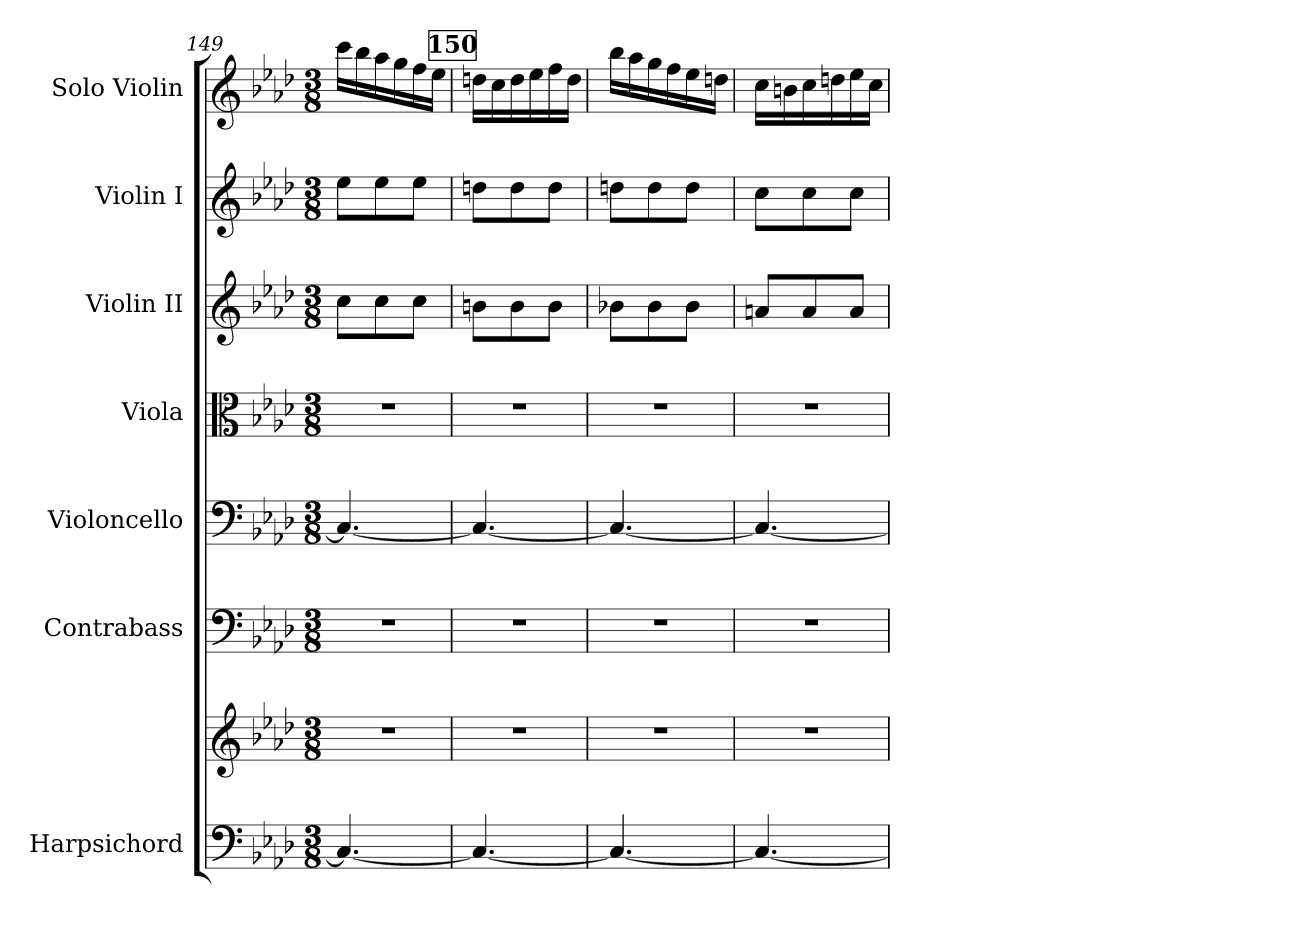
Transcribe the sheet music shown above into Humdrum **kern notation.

**kern	**kern	**kern	**kern	**kern	**kern	**kern	**kern
*part7	*part7	*part6	*part5	*part4	*part3	*part2	*part1
*staff8	*staff7	*staff6	*staff5	*staff4	*staff3	*staff2	*staff1
*I"Harpsichord	*	*I"Contrabass	*I"Violoncello	*I"Viola	*I"Violin II	*I"Violin I	*I"Solo Violin
*I'Hch.	*	*I'Cb.	*I'Vc.	*I'Vla.	*I'Vln. II	*I'Vln. I	*I'Vln.
*clefF4	*clefG2	*clefF4	*clefF4	*clefC3	*clefG2	*clefG2	*clefG2
*	*	*ITrd7c12	*	*	*	*	*
*k[b-e-a-d-]	*k[b-e-a-d-]	*k[b-e-a-d-]	*k[b-e-a-d-]	*k[b-e-a-d-]	*k[b-e-a-d-]	*k[b-e-a-d-]	*k[b-e-a-d-]
*M3/8	*M3/8	*M3/8	*M3/8	*M3/8	*M3/8	*M3/8	*M3/8
=149	=149	=149	=149	=149	=149	=149	=149
4.C/_	4.r	4.r	4.C/_	4.r	8cc\L	8ee-\L	16ccc\LL
.	.	.	.	.	.	.	16bb-\
.	.	.	.	.	8cc\	8ee-\	16aa-\
.	.	.	.	.	.	.	16gg\
.	.	.	.	.	8cc\J	8ee-\J	16ff\
.	.	.	.	.	.	.	16ee-\JJ
!!LO:REH:place=s1:a:B:fs=14:t=150
=150	=150	=150	=150	=150	=150	=150	=150
4.C/_	4.r	4.r	4.C/_	4.r	8bn\L	8ddn\L	16ddn\LL
.	.	.	.	.	.	.	16cc\
.	.	.	.	.	8b\	8dd\	16dd\
.	.	.	.	.	.	.	16ee-\
.	.	.	.	.	8b\J	8dd\J	16ff\
.	.	.	.	.	.	.	16dd\JJ
=151	=151	=151	=151	=151	=151	=151	=151
4.C/_	4.r	4.r	4.C/_	4.r	8b-X\L	8ddn\L	16bb-\LL
.	.	.	.	.	.	.	16aa-\
.	.	.	.	.	8b-\	8dd\	16gg\
.	.	.	.	.	.	.	16ff\
.	.	.	.	.	8b-\J	8dd\J	16ee-\
.	.	.	.	.	.	.	16ddn\JJ
!!LO:PB:g=z
=152	=152	=152	=152	=152	=152	=152	=152
4.C/_	4.r	4.r	4.C/_	4.r	8an/L	8cc\L	16cc\LL
.	.	.	.	.	.	.	16bn\
.	.	.	.	.	8a/	8cc\	16cc\
.	.	.	.	.	.	.	16ddn\
.	.	.	.	.	8a/J	8cc\J	16ee-\
.	.	.	.	.	.	.	16cc\JJ
=	=	=	=	=	=	=	=
*-	*-	*-	*-	*-	*-	*-	*-
